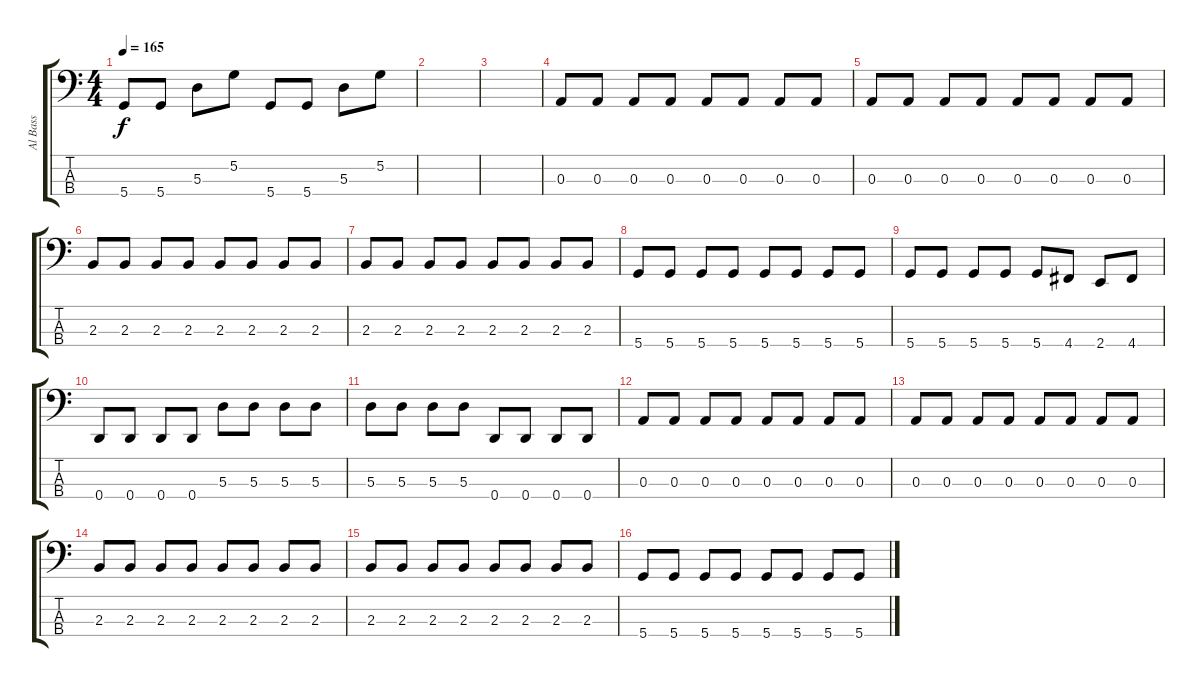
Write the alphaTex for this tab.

\track ("Al Bass" "Al Bass") {instrument electricbasspick}
\staff {score tabs}
\tuning (G2 D2 A1 D1) {hide}
\ts (4 4)
\tempo 165
\clef f4
\ks c
5.4.8{dy f} 5.4.8 5.3.8 5.2.8 5.4.8 5.4.8 5.3.8 5.2.8 |
|
|
0.3.8 0.3.8 0.3.8 0.3.8 0.3.8 0.3.8 0.3.8 0.3.8 |
0.3.8 0.3.8 0.3.8 0.3.8 0.3.8 0.3.8 0.3.8 0.3.8 |
2.3.8 2.3.8 2.3.8 2.3.8 2.3.8 2.3.8 2.3.8 2.3.8 |
2.3.8 2.3.8 2.3.8 2.3.8 2.3.8 2.3.8 2.3.8 2.3.8 |
5.4.8 5.4.8 5.4.8 5.4.8 5.4.8 5.4.8 5.4.8 5.4.8 |
5.4.8 5.4.8 5.4.8 5.4.8 5.4.8 4.4.8 2.4.8 4.4.8 |
0.4.8 0.4.8 0.4.8 0.4.8 5.3.8 5.3.8 5.3.8 5.3.8 |
5.3.8 5.3.8 5.3.8 5.3.8 0.4.8 0.4.8 0.4.8 0.4.8 |
0.3.8 0.3.8 0.3.8 0.3.8 0.3.8 0.3.8 0.3.8 0.3.8 |
0.3.8 0.3.8 0.3.8 0.3.8 0.3.8 0.3.8 0.3.8 0.3.8 |
2.3.8 2.3.8 2.3.8 2.3.8 2.3.8 2.3.8 2.3.8 2.3.8 |
2.3.8 2.3.8 2.3.8 2.3.8 2.3.8 2.3.8 2.3.8 2.3.8 |
5.4.8 5.4.8 5.4.8 5.4.8 5.4.8 5.4.8 5.4.8 5.4.8
